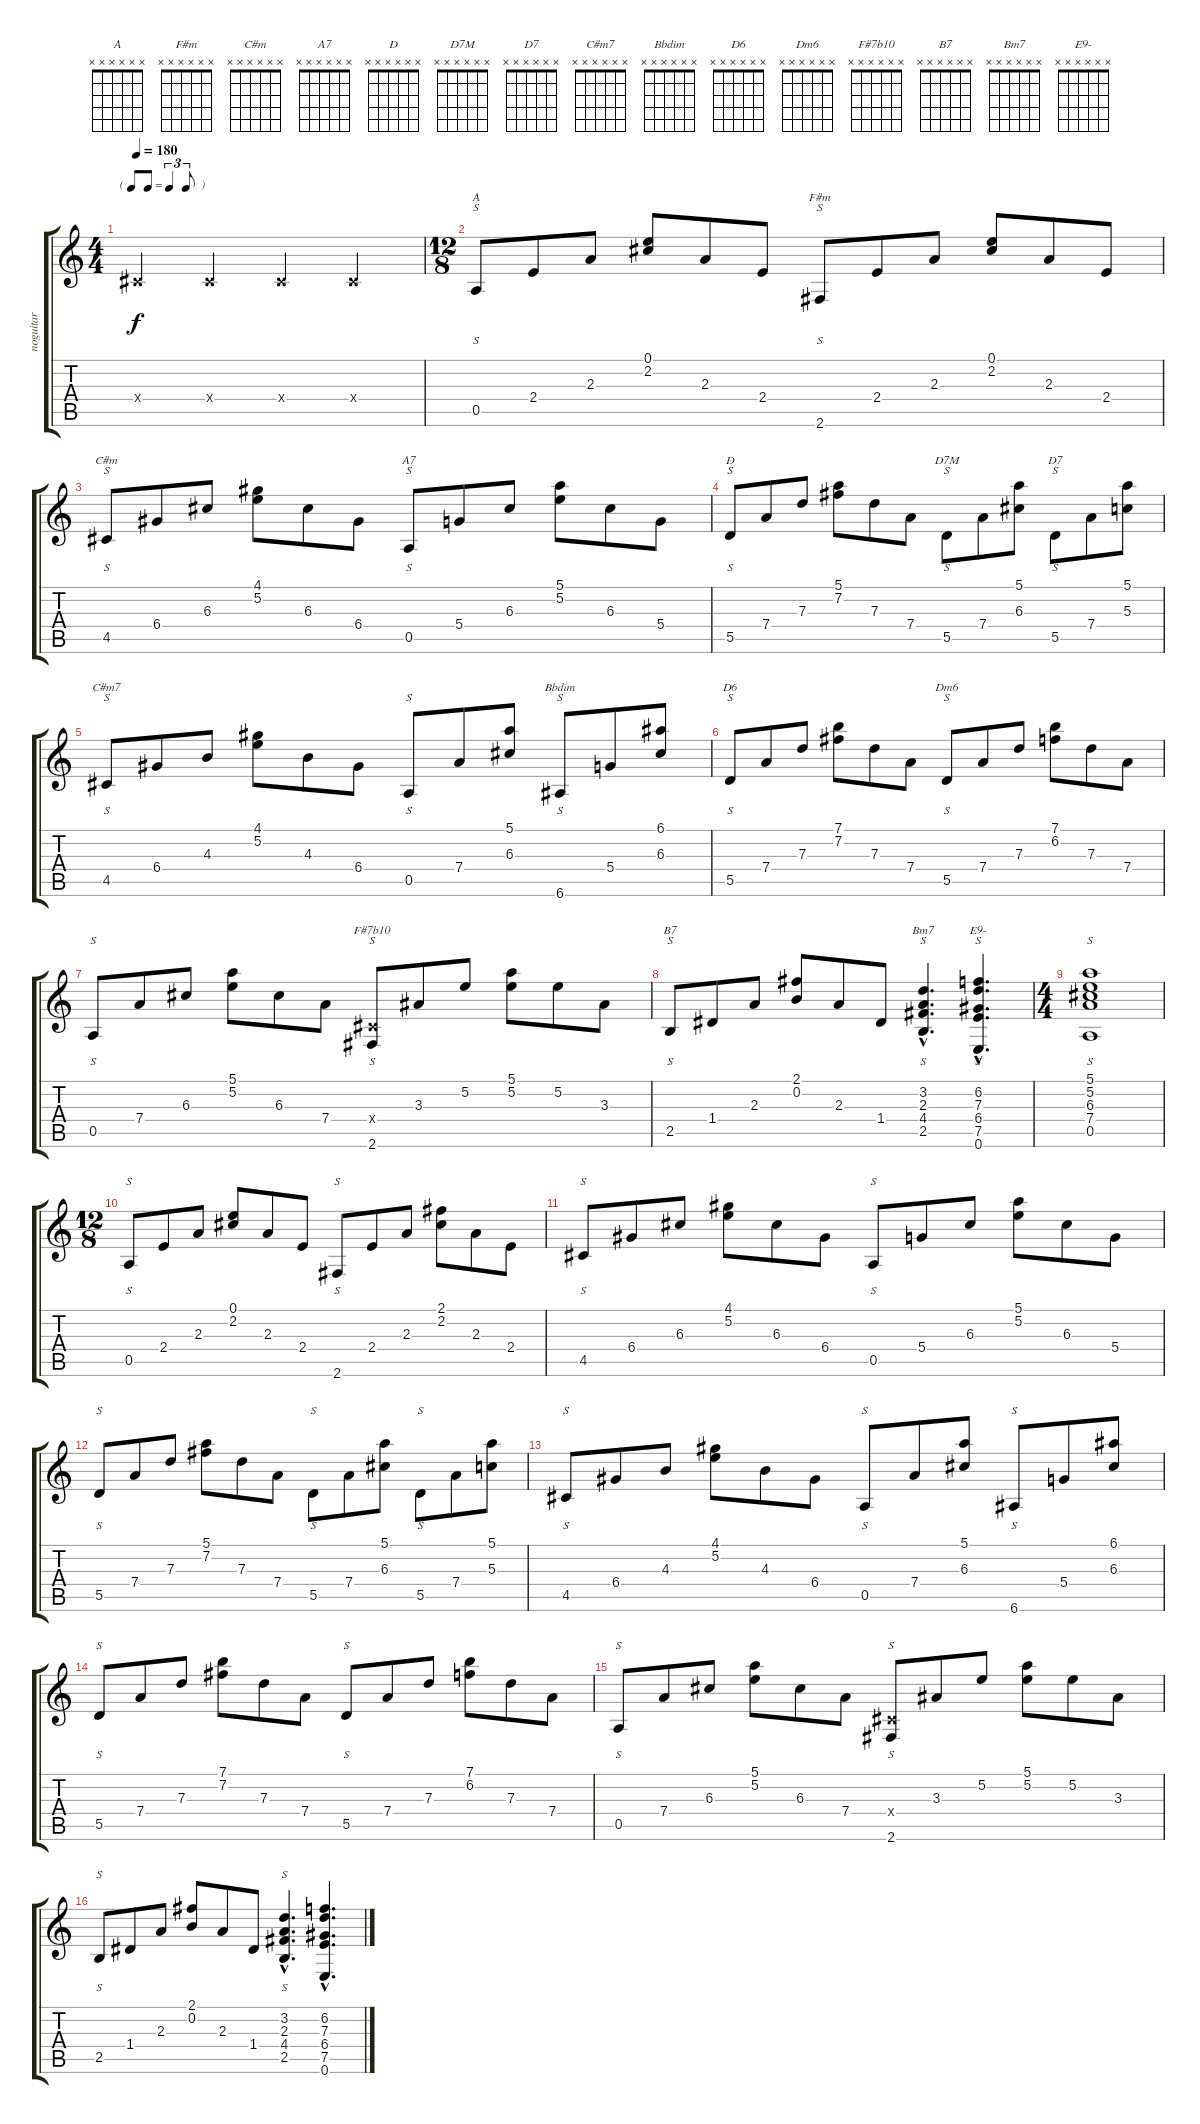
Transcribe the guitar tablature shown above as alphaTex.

\track ("noguitar" "noguitar") {instrument electricguitarclean}
\staff {score tabs}
\tuning (E4 B3 G3 D3 A2 E2) {hide}
\chord ("A" x x x x x x) {firstfret 0}
\chord ("F#m" x x x x x x) {firstfret 0}
\chord ("C#m" x x x x x x) {firstfret 0}
\chord ("A7" x x x x x x) {firstfret 0}
\chord ("D" x x x x x x) {firstfret 0}
\chord ("D7M" x x x x x x) {firstfret 0}
\chord ("D7" x x x x x x) {firstfret 0}
\chord ("C#m7" x x x x x x) {firstfret 0}
\chord ("Bbdim" x x x x x x) {firstfret 0}
\chord ("D6" x x x x x x) {firstfret 0}
\chord ("Dm6" x x x x x x) {firstfret 0}
\chord ("F#7b10" x x x x x x) {firstfret 0}
\chord ("B7" x x x x x x) {firstfret 0}
\chord ("Bm7" x x x x x x) {firstfret 0}
\chord ("E9-" x x x x x x) {firstfret 0}
\ts (4 4)
\tf triplet8th
\tempo 180
\clef g2
\ks c
-1.4{x}.4{dy f instrument electricguitarclean} -1.4{x}.4 -1.4{x}.4 -1.4{x}.4 |
\ts (12 8)
0.5.8{s ch "A"} 2.4.8 2.3.8 (0.1 2.2).8 2.3.8 2.4.8 2.6.8{s ch "F#m"} 2.4.8 2.3.8 (0.1 2.2).8 2.3.8 2.4.8 |
4.5.8{s ch "C#m"} 6.4.8 6.3.8 (4.1 5.2).8 6.3.8 6.4.8 0.5.8{s ch "A7"} 5.4.8 6.3.8 (5.1 5.2).8 6.3.8 5.4.8 |
5.5.8{s ch "D"} 7.4.8 7.3.8 (5.1 7.2).8 7.3.8 7.4.8 5.5.8{s ch "D7M"} 7.4.8 (5.1 6.3).8 5.5.8{s ch "D7"} 7.4.8 (5.1 5.3).8 |
4.5.8{s ch "C#m7"} 6.4.8 4.3.8 (4.1 5.2).8 4.3.8 6.4.8 0.5.8{s} 7.4.8 (5.1 6.3).8 6.6.8{s ch "Bbdim"} 5.4.8 (6.1 6.3).8 |
5.5.8{s ch "D6"} 7.4.8 7.3.8 (7.1 7.2).8 7.3.8 7.4.8 5.5.8{s ch "Dm6"} 7.4.8 7.3.8 (7.1 6.2).8 7.3.8 7.4.8 |
0.5.8{s} 7.4.8 6.3.8 (5.1 5.2).8 6.3.8 7.4.8 (-1.4{x} 2.6).8{s ch "F#7b10"} 3.3.8 5.2.8 (5.1 5.2).8 5.2.8 3.3.8 |
2.5.8{s ch "B7"} 1.4.8 2.3.8 (2.1 0.2).8 2.3.8 1.4.8 (3.2{hac} 2.3{hac} 4.4{hac} 2.5{hac}).4{s d ch "Bm7"} (6.2{hac} 7.3{hac} 6.4{hac} 7.5{hac} 0.6{hac}).4{s d ch "E9-"} |
\ts (4 4)
(5.1 5.2 6.3 7.4 0.5).1{s} |
\ts (12 8)
0.5.8{s} 2.4.8 2.3.8 (0.1 2.2).8 2.3.8 2.4.8 2.6.8{s} 2.4.8 2.3.8 (2.1 2.2).8 2.3.8 2.4.8 |
4.5.8{s} 6.4.8 6.3.8 (4.1 5.2).8 6.3.8 6.4.8 0.5.8{s} 5.4.8 6.3.8 (5.1 5.2).8 6.3.8 5.4.8 |
5.5.8{s} 7.4.8 7.3.8 (5.1 7.2).8 7.3.8 7.4.8 5.5.8{s} 7.4.8 (5.1 6.3).8 5.5.8{s} 7.4.8 (5.1 5.3).8 |
4.5.8{s} 6.4.8 4.3.8 (4.1 5.2).8 4.3.8 6.4.8 0.5.8{s} 7.4.8 (5.1 6.3).8 6.6.8{s} 5.4.8 (6.1 6.3).8 |
5.5.8{s} 7.4.8 7.3.8 (7.1 7.2).8 7.3.8 7.4.8 5.5.8{s} 7.4.8 7.3.8 (7.1 6.2).8 7.3.8 7.4.8 |
0.5.8{s} 7.4.8 6.3.8 (5.1 5.2).8 6.3.8 7.4.8 (-1.4{x} 2.6).8{s} 3.3.8 5.2.8 (5.1 5.2).8 5.2.8 3.3.8 |
2.5.8{s} 1.4.8 2.3.8 (2.1 0.2).8 2.3.8 1.4.8 (3.2{hac} 2.3{hac} 4.4{hac} 2.5{hac}).4{s d} (6.2{hac} 7.3{hac} 6.4{hac} 7.5{hac} 0.6{hac}).4{d}
